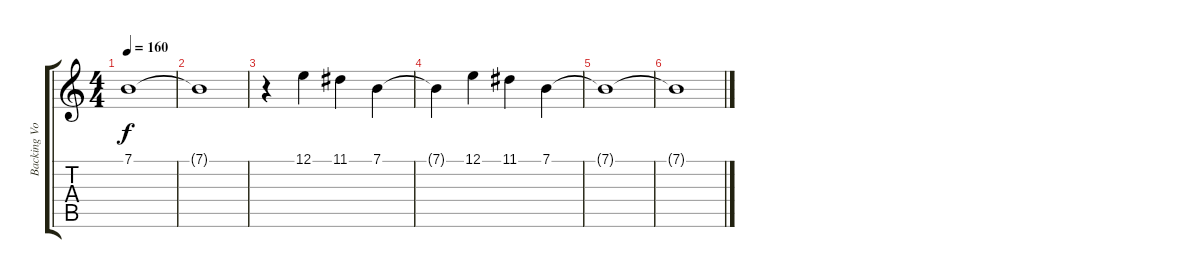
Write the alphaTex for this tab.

\track ("Backing Vox" "Backing Vo") {instrument lead1square}
\staff {score tabs}
\tuning (E4 B3 G3 D3 A2 E2) {hide}
\ts (4 4)
\tempo 160
\clef g2
\ks c
7.1{t}.1{dy f} |
7.1{t}.1 |
r.4 12.1.4 11.1.4 7.1.4 |
7.1{t}.4 12.1.4 11.1.4 7.1.4 |
7.1{t}.1 |
7.1{t}.1
